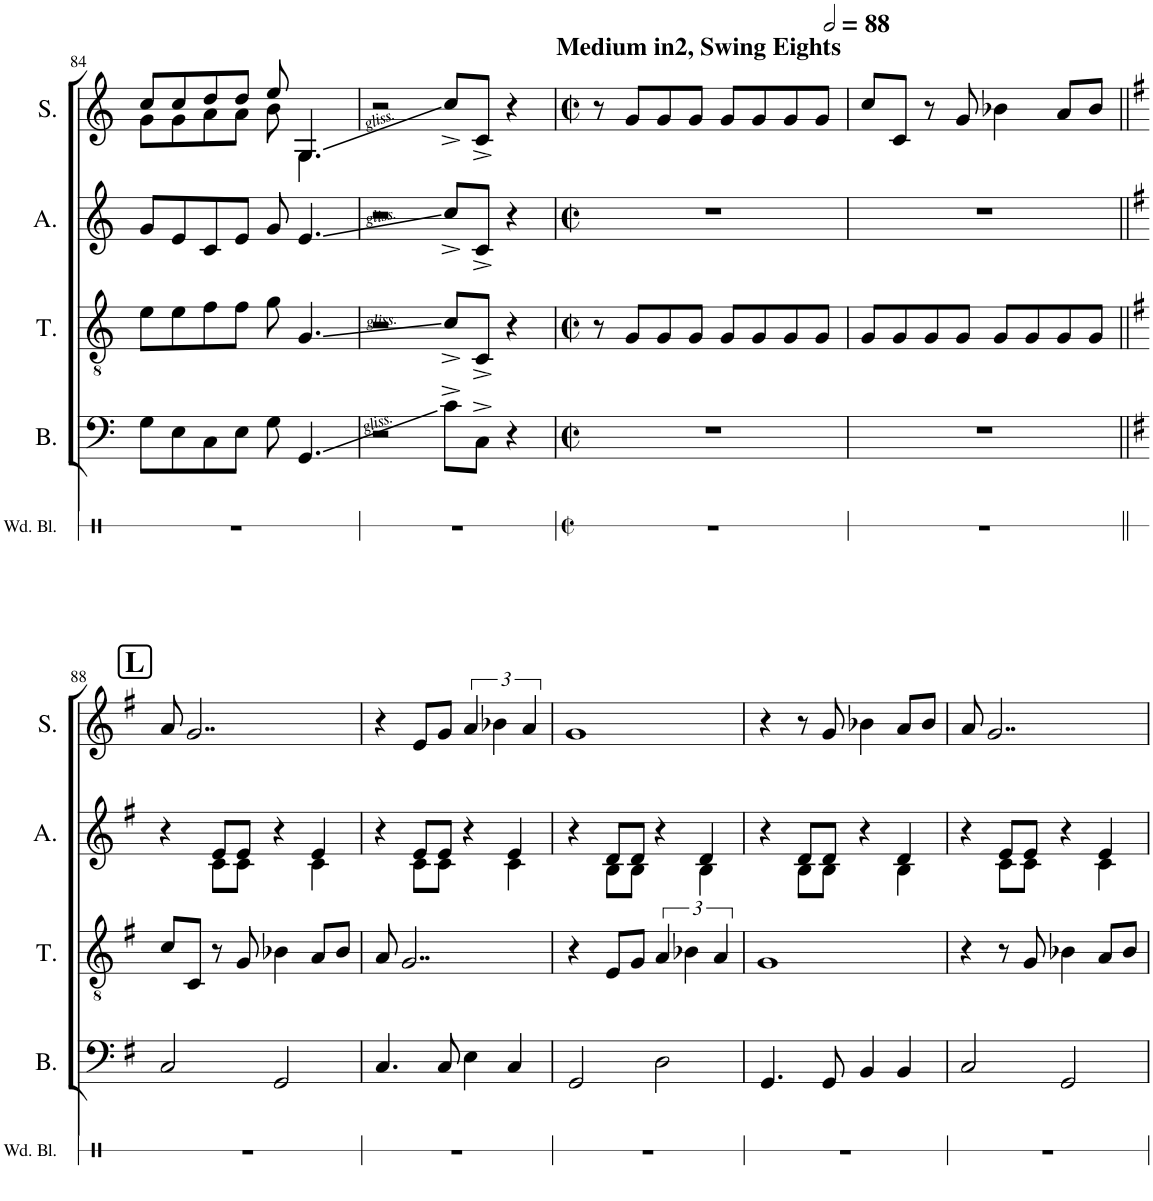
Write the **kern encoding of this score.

**kern	**kern	**kern	**kern	**kern
*part5	*part4	*part3	*part2	*part1
*staff5	*staff4	*staff3	*staff2	*staff1
*I"Wood blocks	*I"Bass	*I"Tenor	*I"Alto	*I"Soprano
*I'Wd. Bl.	*I'B.	*I'T.	*I'A.	*I'S.
!!LO:PB:g=z
*clefX	*clefF4	*clefGv2	*clefG2	*clefG2
*k[]	*k[]	*k[]	*k[]	*k[]
*M4/4	*M4/4	*M4/4	*M4/4	*M4/4
=84	=84	=84	=84	=84
*	*	*	*	*^
1r	8G\L	8e\L	8g/L	8cc/L	8g\L
.	8E\	8e\	8e/	8cc/	8g\
.	8C\	8f\	8c/	8dd/	8a\
.	8E\J	8f\J	8e/J	8dd/J	8a\J
.	8G\	8g\	8g/	8ee/	8b\
.	4.GG/	4.G/	4.e/	4.G/	4.G\
*	*	*	*	*v	*v
=85	=85	=85	=85	=85
1r	2r	2r	2r	2r
.	8c^\L	8c^/L	8cc^/L	8cc^/L
.	8C^\J	8C^/J	8c^/J	8c^/J
.	4r	4r	4r	4r
=86	=86	=86	=86	=86
*M2/2	*M2/2	*M2/2	*M2/2	*M2/2
*met(c|)	*met(c|)	*met(c|)	*met(c|)	*met(c|)
*	*	*	*	*MM176
!	!	!	!	!LO:TX:a:B:t=Medium in2, Swing Eights
1r	1r	8r	1r	8r
.	.	8G/L	.	8g/L
.	.	8G/	.	8g/
.	.	8G/J	.	8g/J
.	.	8G/L	.	8g/L
.	.	8G/	.	8g/
.	.	8G/	.	8g/
.	.	8G/J	.	8g/J
=87	=87	=87	=87	=87
1r	1r	8G/L	1r	8cc/L
.	.	8G/	.	8c/J
.	.	8G/	.	8r
.	.	8G/J	.	8g/
.	.	8G/L	.	4b-X\
.	.	8G/	.	.
.	.	8G/	.	8a/L
.	.	8G/J	.	8b-/J
!!LO:LB:g=z
!!LO:REH:place=s1:a:B:cj:fs=14:t=L
=88||	=88||	=88||	=88||	=88||
*	*k[f#]	*k[f#]	*k[f#]	*k[f#]
*	*	*	*^	*
1r	2C/	8c/L	4r	4ryy	8a/
.	.	8C/J	.	.	2..g/
.	.	8r	8e/L	8c\L	.
.	.	8G/	8e/J	8c\J	.
.	2GG/	4B-X\	4r	4ryy	.
.	.	8A/L	4e/	4c\	.
.	.	8B-/J	.	.	.
=89	=89	=89	=89	=89	=89
1r	4.C/	8A/	4r	4ryy	4r
.	.	2..G/	.	.	.
.	.	.	8e/L	8c\L	8e/L
.	8C/	.	8e/J	8c\J	8g/J
.	4E\	.	4r	4ryy	6a/
.	.	.	.	.	6b-X\
.	4C/	.	4e/	4c\	.
.	.	.	.	.	6a/
=90	=90	=90	=90	=90	=90
1r	2GG/	4r	4r	4ryy	1g
.	.	8E/L	8d/L	8B\L	.
.	.	8G/J	8d/J	8B\J	.
.	2D\	6A/	4r	4ryy	.
.	.	6B-X\	.	.	.
.	.	.	4d/	4B\	.
.	.	6A/	.	.	.
=91	=91	=91	=91	=91	=91
1r	4.GG/	1G	4r	4ryy	4r
.	.	.	8d/L	8B\L	8r
.	8GG/	.	8d/J	8B\J	8g/
.	4BB/	.	4r	4ryy	4b-X\
.	4BB/	.	4d/	4B\	8a/L
.	.	.	.	.	8b-/J
=92	=92	=92	=92	=92	=92
1r	2C/	4r	4r	4ryy	8a/
.	.	.	.	.	2..g/
.	.	8r	8e/L	8c\L	.
.	.	8G/	8e/J	8c\J	.
.	2GG/	4B-X\	4r	4ryy	.
.	.	8A/L	4e/	4c\	.
.	.	8B-/J	.	.	.
*	*	*	*v	*v	*
=	=	=	=	=
*-	*-	*-	*-	*-
